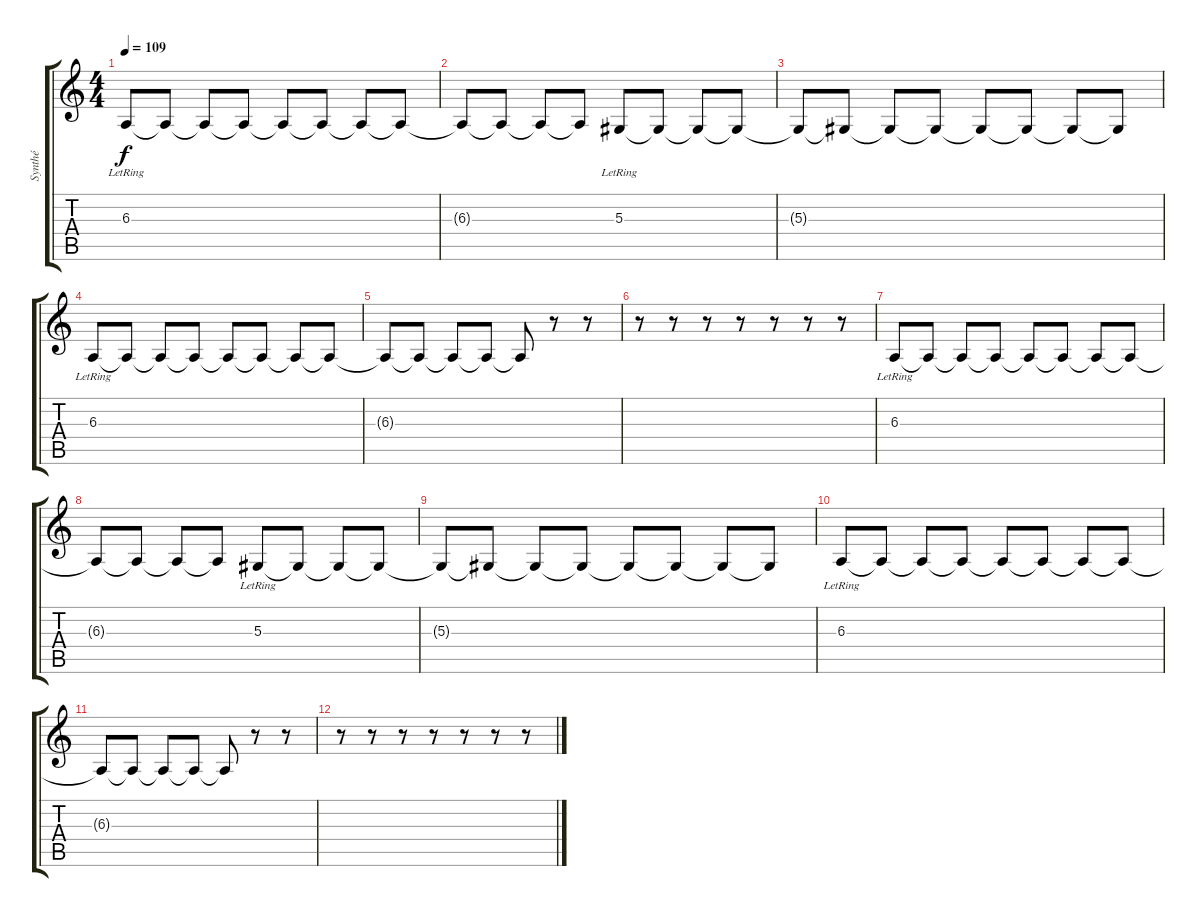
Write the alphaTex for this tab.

\track ("Synthé" "Synthé") {instrument pad2warm}
\staff {score tabs}
\tuning (C4 G3 Eb3 Bb2 F2 C2) {hide}
\ts (4 4)
\tempo 109
\clef g2
\ks c
6.3{lr}.8{dy f instrument pad2warm} 6.3{t}.8 6.3{t}.8 6.3{t}.8 6.3{t}.8 6.3{t}.8 6.3{t}.8 6.3{t}.8 |
6.3{t}.8 6.3{t}.8 6.3{t}.8 6.3{t}.8 5.3{lr}.8 5.3{t}.8 5.3{t}.8 5.3{t}.8 |
5.3{t}.8 5.3{t}.8 5.3{t}.8 5.3{t}.8 5.3{t}.8 5.3{t}.8 5.3{t}.8 5.3{t}.8 |
6.3{lr}.8 6.3{t}.8 6.3{t}.8 6.3{t}.8 6.3{t}.8 6.3{t}.8 6.3{t}.8 6.3{t}.8 |
6.3{t}.8 6.3{t}.8 6.3{t}.8 6.3{t}.8 6.3{t}.8 r.8 r.8 |
r.8 r.8 r.8 r.8 r.8 r.8 r.8 |
6.3{lr}.8 6.3{t}.8 6.3{t}.8 6.3{t}.8 6.3{t}.8 6.3{t}.8 6.3{t}.8 6.3{t}.8 |
6.3{t}.8 6.3{t}.8 6.3{t}.8 6.3{t}.8 5.3{lr}.8 5.3{t}.8 5.3{t}.8 5.3{t}.8 |
5.3{t}.8 5.3{t}.8 5.3{t}.8 5.3{t}.8 5.3{t}.8 5.3{t}.8 5.3{t}.8 5.3{t}.8 |
6.3{lr}.8 6.3{t}.8 6.3{t}.8 6.3{t}.8 6.3{t}.8 6.3{t}.8 6.3{t}.8 6.3{t}.8 |
6.3{t}.8 6.3{t}.8 6.3{t}.8 6.3{t}.8 6.3{t}.8 r.8 r.8 |
r.8 r.8 r.8 r.8 r.8 r.8 r.8
